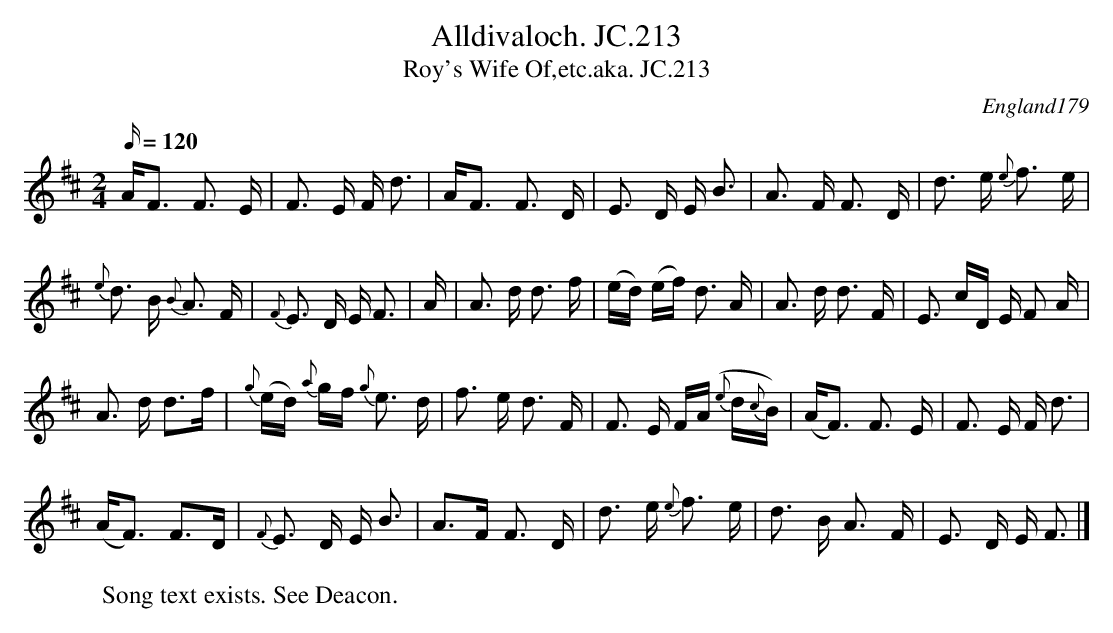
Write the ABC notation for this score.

X:1
T:Alldivaloch. JC.213
T:Roy's Wife Of,etc.aka. JC.213
M:2/4
L:1/16
Q:120
O:England179
K:D
AF3 F3 E|F3 E F d3|AF3 F3 D|E3 D E B3|A3 F F3 D|d3 e {e}f3 e|!{e}d3 B {B
}A3 F|
{F}E3 D E F3|A|A3 d d3 f|(ed) (ef) d3 A|A3 d d3 F|E3 cD E F2 A|!A3 d d3f
|
{g}(ed) {a}gf {g}e3 d|f3 e d3 F|F3 E F(A {e}d{c}B)|(AF3) F3 E|F3 E F d3|
!
(AF3) F3D|{F}E3 D E B3|A3F F3 D|d3 e {e}f3 e|d3 B A3 F|E3 D E F3|]
W:Song text exists. See Deacon.
